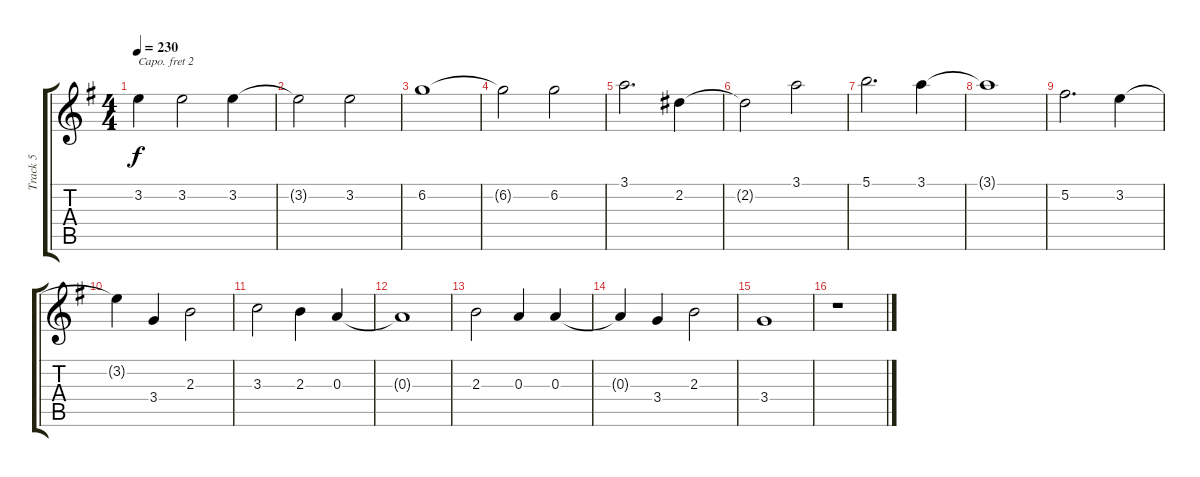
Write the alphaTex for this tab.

\track ("Track 5" "Track 5") {instrument overdrivenguitar}
\staff {score tabs}
\capo 2
\tuning (E4 B3 G3 D3 A2 E2) {hide}
\ts (4 4)
\tempo 230
\clef g2
\ks g
3.2.4{dy f} 3.2.2 3.2.4 |
3.2{t}.2 3.2.2 |
6.2.1 |
6.2{t}.2 6.2.2 |
3.1.2{d} 2.2.4 |
2.2{t}.2 3.1.2 |
5.1.2{d} 3.1.4 |
3.1{t}.1 |
5.2.2{d} 3.2.4 |
3.2{t}.4 3.4.4 2.3.2 |
3.3.2 2.3.4 0.3.4 |
0.3{t}.1 |
2.3.2 0.3.4 0.3.4 |
0.3{t}.4 3.4.4 2.3.2 |
3.4.1 |
r.1
